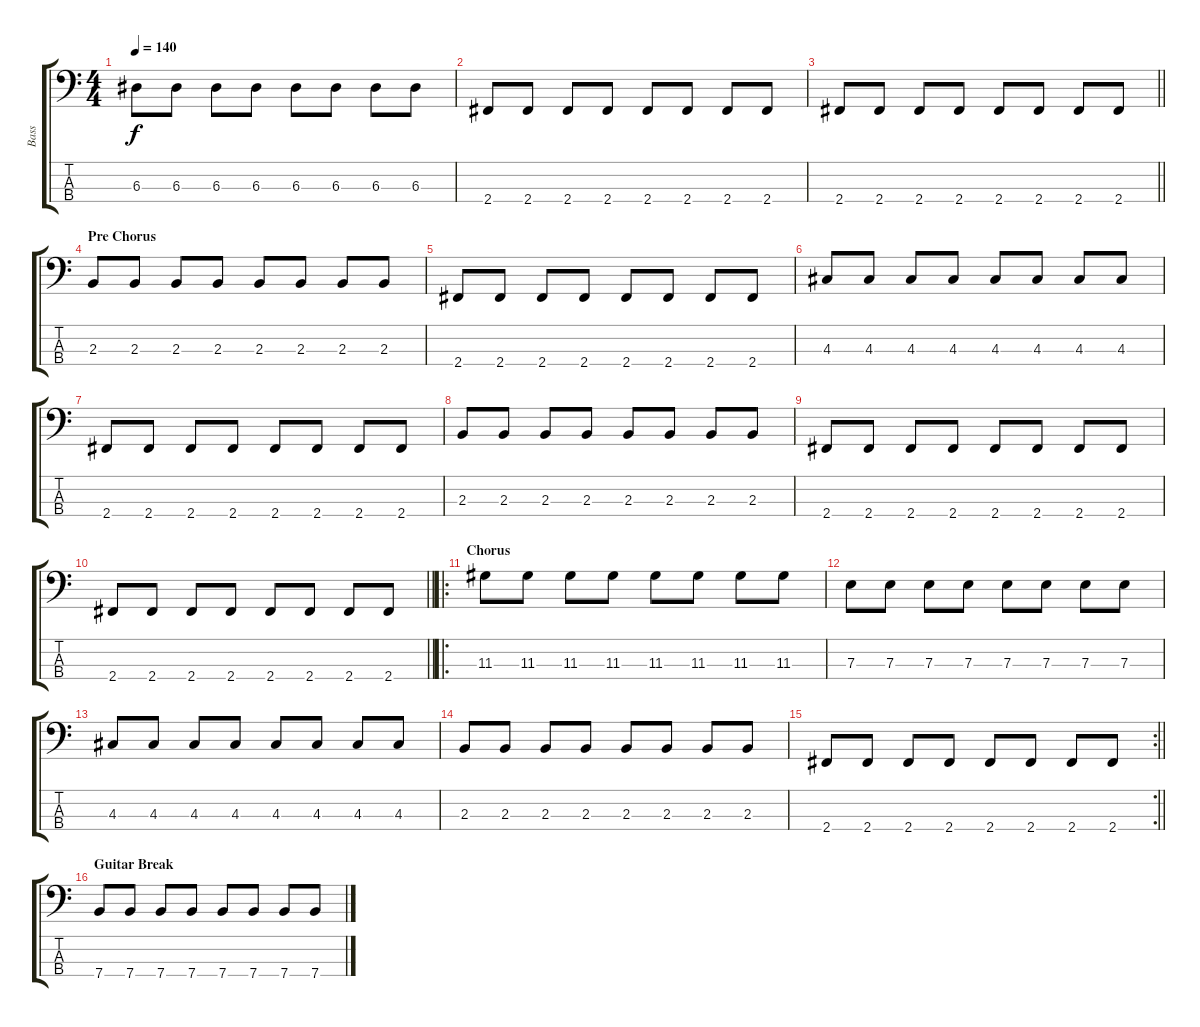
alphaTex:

\track ("Bass" "Bass") {instrument electricbassfinger}
\staff {score tabs}
\tuning (G2 D2 A1 E1) {hide}
\ts (4 4)
\tempo 140
\clef f4
\ks c
6.3.8{dy f} 6.3.8 6.3.8 6.3.8 6.3.8 6.3.8 6.3.8 6.3.8 |
2.4.8 2.4.8 2.4.8 2.4.8 2.4.8 2.4.8 2.4.8 2.4.8 |
\barLineRight lightlight
2.4.8 2.4.8 2.4.8 2.4.8 2.4.8 2.4.8 2.4.8 2.4.8 |
\section ("" "Pre Chorus")
2.3.8 2.3.8 2.3.8 2.3.8 2.3.8 2.3.8 2.3.8 2.3.8 |
2.4.8 2.4.8 2.4.8 2.4.8 2.4.8 2.4.8 2.4.8 2.4.8 |
4.3.8 4.3.8 4.3.8 4.3.8 4.3.8 4.3.8 4.3.8 4.3.8 |
2.4.8 2.4.8 2.4.8 2.4.8 2.4.8 2.4.8 2.4.8 2.4.8 |
2.3.8 2.3.8 2.3.8 2.3.8 2.3.8 2.3.8 2.3.8 2.3.8 |
2.4.8 2.4.8 2.4.8 2.4.8 2.4.8 2.4.8 2.4.8 2.4.8 |
\barLineRight lightlight
2.4.8 2.4.8 2.4.8 2.4.8 2.4.8 2.4.8 2.4.8 2.4.8 |
\ro
\section ("" "Chorus")
11.3.8 11.3.8 11.3.8 11.3.8 11.3.8 11.3.8 11.3.8 11.3.8 |
7.3.8 7.3.8 7.3.8 7.3.8 7.3.8 7.3.8 7.3.8 7.3.8 |
4.3.8 4.3.8 4.3.8 4.3.8 4.3.8 4.3.8 4.3.8 4.3.8 |
2.3.8 2.3.8 2.3.8 2.3.8 2.3.8 2.3.8 2.3.8 2.3.8 |
\rc 2
\barLineRight lightlight
2.4.8 2.4.8 2.4.8 2.4.8 2.4.8 2.4.8 2.4.8 2.4.8 |
\section ("" "Guitar Break")
7.4.8 7.4.8 7.4.8 7.4.8 7.4.8 7.4.8 7.4.8 7.4.8
